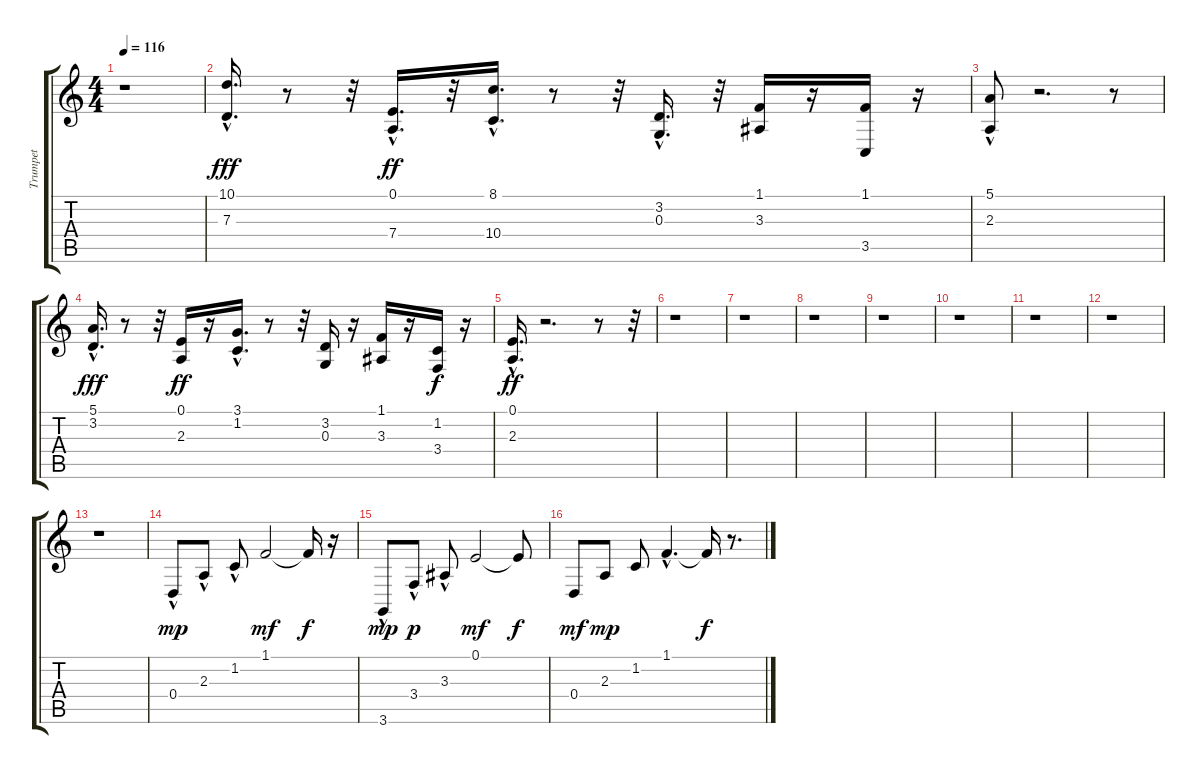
\track ("Trumpet" "Trumpet") {instrument trumpet}
\staff {score tabs}
\tuning (E4 B3 G3 D3 A2 E2) {hide}
\ts (4 4)
\tempo 116
\clef g2
\ks c
r.1{dy fff instrument trumpet} |
(10.1{hac} 7.3).16{d balance 8 instrument trumpet} r.8 r.32 (0.1{hac} 7.4).16{d dy ff} r.32 (8.1{hac} 10.4).16{d} r.8 r.32 (3.2{hac} 0.3).16{d} r.32 (1.1 3.3).16 r.16 (1.1 3.5).16 r.16 |
(5.1 2.3{hac}).8 r.2{d} r.8 |
(5.1{hac} 3.2{hac}).16{d dy fff} r.8 r.32 (0.1 2.3).16{dy ff} r.16 (3.1{hac} 1.2).16{d} r.8 r.32 (3.2 0.3).16 r.16 (1.1 3.3).16 r.16 (1.2 3.4).16{dy f} r.16 |
(0.1{hac} 2.3).16{d dy ff} r.2{d} r.8 r.32 |
r.1 |
r.1 |
r.1 |
r.1 |
r.1 |
r.1 |
r.1 |
r.1 |
0.4{hac}.8{dy mp instrument acousticguitarsteel} 2.3{hac}.8 1.2{hac}.8 1.1.2{dy mf} 1.1{t}.16{dy f} r.16 |
3.6{hac}.8{dy mp} 3.4{hac}.8{dy p} 3.3{hac}.8 0.1.2{dy mf} 0.1{t}.8{dy f} |
0.4.8{dy mf} 2.3.8{dy mp} 1.2.8 1.1{hac}.4{d} 1.1{t}.16{dy f} r.8{d}
